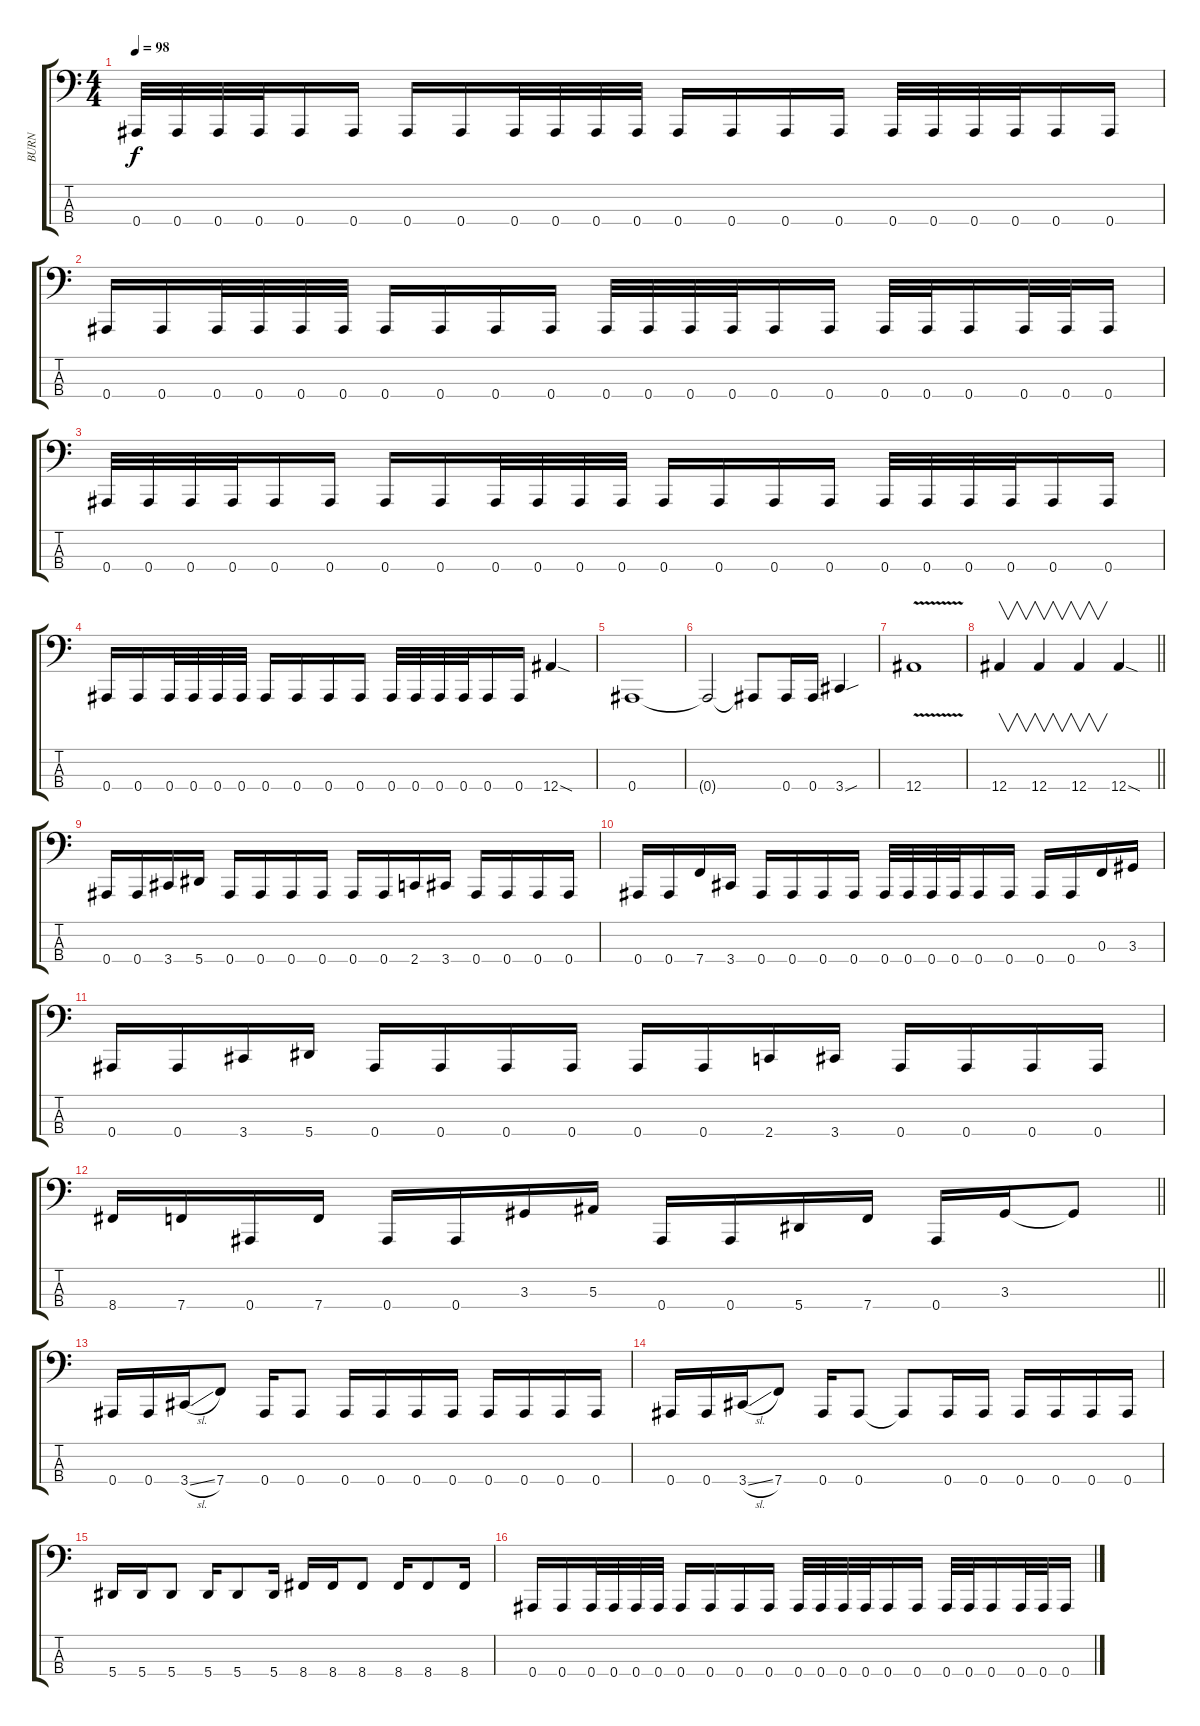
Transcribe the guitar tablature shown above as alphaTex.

\track ("BURN" "BURN") {instrument slapbass2}
\staff {score tabs}
\tuning (Eb2 Bb1 F1 Bb0) {hide}
\ts (4 4)
\tempo 98
\clef f4
\ks c
0.4.32{dy f} 0.4.32 0.4.32 0.4.32 0.4.16 0.4.16 0.4.16 0.4.16 0.4.32 0.4.32 0.4.32 0.4.32 0.4.16 0.4.16 0.4.16 0.4.16 0.4.32 0.4.32 0.4.32 0.4.32 0.4.16 0.4.16 |
0.4.16 0.4.16 0.4.32 0.4.32 0.4.32 0.4.32 0.4.16 0.4.16 0.4.16 0.4.16 0.4.32 0.4.32 0.4.32 0.4.32 0.4.16 0.4.16 0.4.32 0.4.32 0.4.16 0.4.32 0.4.32 0.4.16 |
0.4.32 0.4.32 0.4.32 0.4.32 0.4.16 0.4.16 0.4.16 0.4.16 0.4.32 0.4.32 0.4.32 0.4.32 0.4.16 0.4.16 0.4.16 0.4.16 0.4.32 0.4.32 0.4.32 0.4.32 0.4.16 0.4.16 |
0.4.16 0.4.16 0.4.32 0.4.32 0.4.32 0.4.32 0.4.16 0.4.16 0.4.16 0.4.16 0.4.32 0.4.32 0.4.32 0.4.32 0.4.16 0.4.16 12.4{sod}.4 |
0.4.1 |
0.4{t}.2 0.4{t}.8 0.4.16 0.4.16 3.4{sou}.4 |
12.4{v}.1 |
\barLineRight lightlight
12.4.4{v} 12.4.4{v} 12.4.4{v} 12.4{sod}.4 |
0.4.16 0.4.16 3.4.16 5.4.16 0.4.16 0.4.16 0.4.16 0.4.16 0.4.16 0.4.16 2.4.16 3.4.16 0.4.16 0.4.16 0.4.16 0.4.16 |
0.4.16 0.4.16 7.4.16 3.4.16 0.4.16 0.4.16 0.4.16 0.4.16 0.4.32 0.4.32 0.4.32 0.4.32 0.4.16 0.4.16 0.4.16 0.4.16 0.3.16 3.3.16 |
0.4.16 0.4.16 3.4.16 5.4.16 0.4.16 0.4.16 0.4.16 0.4.16 0.4.16 0.4.16 2.4.16 3.4.16 0.4.16 0.4.16 0.4.16 0.4.16 |
\barLineRight lightlight
8.4.16 7.4.16 0.4.16 7.4.16 0.4.16 0.4.16 3.3.16 5.3.16 0.4.16 0.4.16 5.4.16 7.4.16 0.4.16 3.3.16 3.3{t}.8 |
0.4.16 0.4.16 3.4{sl}.16 7.4.8 0.4.16 0.4.8 0.4.16 0.4.16 0.4.16 0.4.16 0.4.16 0.4.16 0.4.16 0.4.16 |
0.4.16 0.4.16 3.4{sl}.16 7.4.8 0.4.16 0.4.8 0.4{t}.8 0.4.16 0.4.16 0.4.16 0.4.16 0.4.16 0.4.16 |
5.4.16 5.4.16 5.4.8 5.4.16 5.4.8 5.4.16 8.4.16 8.4.16 8.4.8 8.4.16 8.4.8 8.4.16 |
0.4.16 0.4.16 0.4.32 0.4.32 0.4.32 0.4.32 0.4.16 0.4.16 0.4.16 0.4.16 0.4.32 0.4.32 0.4.32 0.4.32 0.4.16 0.4.16 0.4.32 0.4.32 0.4.16 0.4.32 0.4.32 0.4.16
